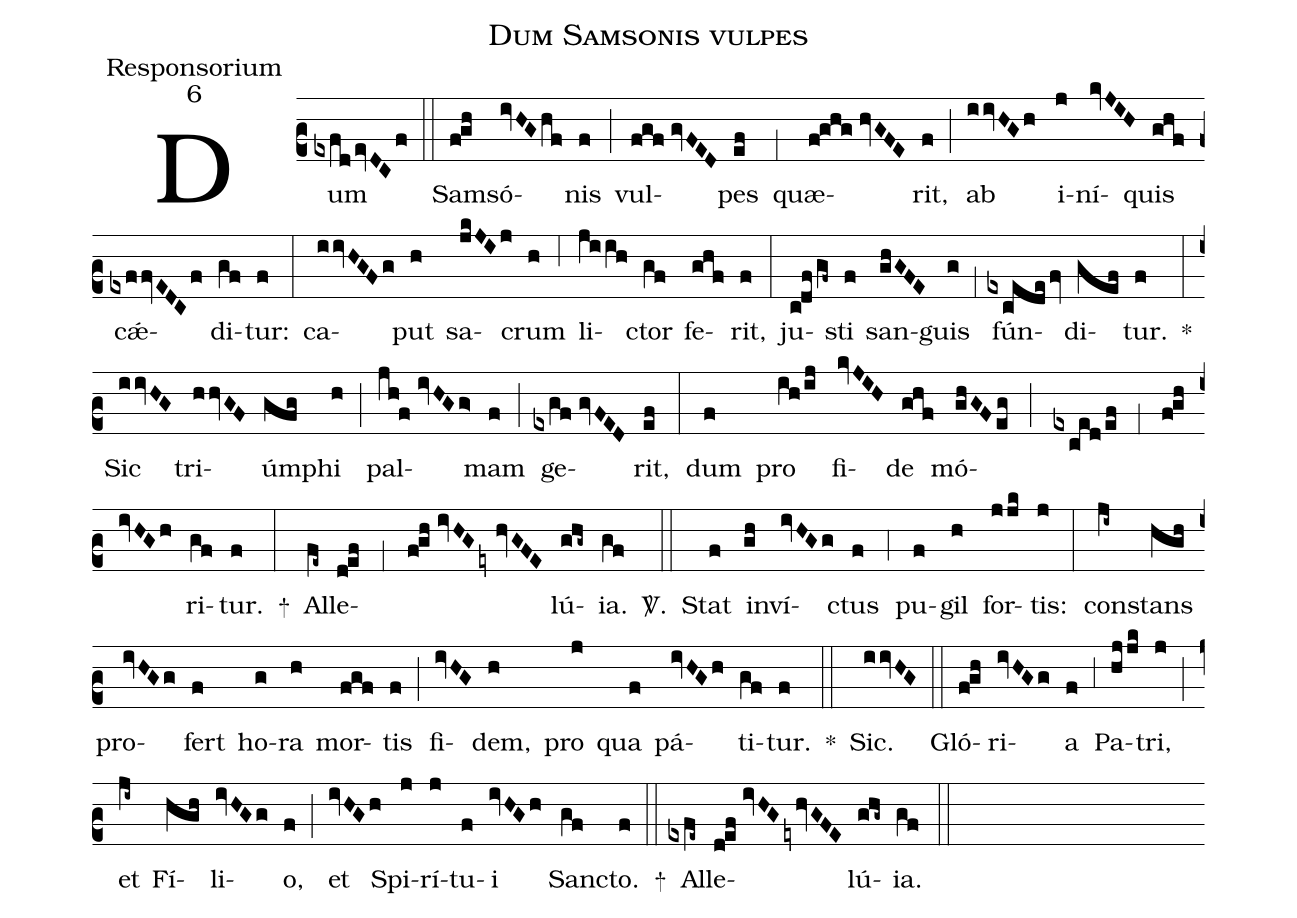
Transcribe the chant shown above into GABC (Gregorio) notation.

name:Dum Samsonis vulpes;
office-part:Responsorium;
mode:6;
%%
(c2) Dum(exfd/evDCf) (::) Sam(f!gh)só(ivHGhf)nis(f) (;) vul(fgf//gvFED)pes(ef) (;1) quæ(f!ghg//hvGFE)rit,(f) (;) ab(iivHGh) i(j)ní(kvJIH)quis(ghf) c<sp>'ae</sp>(exffvEDCf)di(gf)tur:(f) (:) ca(iivHGFg)put(h) sa(jkJIj)crum(h) (;6) li(jiih)ctor(gf) fe(ghf)rit,(f) (:) ju(c!df/gf~)sti(f) san(ghGFE)guis(g) (;1) fún(excede/fv)di(gef)tur.(f) *(:) Sic(iivHG) tri(hhvGF)úm(gfg)phi(h) (;) pal(jh!f//ivHGg>)mam(f) (;) ge(exgf//gvFED)rit,(ef) (:) dum(f) pro(ih/ij) fi(kvJIH)de(ghf) mó(ghGF/eg;exced/ef;1f!gh//ivHGh)ri(gf)tur.(f) +(:) Al(fe~)le(d!ef;1f!gh//ivHG/ey/hvGFE)lú(ghg~)ia.(gf) <sp>V/</sp>.(::) Stat(f) in(gh)ví(ivHGg)ctus(f) (;4) pu(f)gil(h) for(jjk)tis:(j) (:) con(ji~)stans(hgh) pro(ivHGg)fert(f) ho(g)ra(h) mor(fgf)tis(f) (;) fi(ivHG)dem,(h) pro(j) qua(f) pá(ivHGh)ti(gf)tur.(f) *(::) Sic.(iivHG) (::) Gló(f!gh)ri(ivHGg)a(f) (;3) Pa(hjjk)tri,(j) (;) et(ji~) Fí(hgh)li(ivHGg)o,(f) (;) et(ivHGh) Spi(j)rí(j)tu(f)i(ivHGh) San(gf)cto.(f) +(::) Al(exfe~)le(d!ef//ivHG/eyhvGFE)lú(ghg~)ia.(gf) (::)
